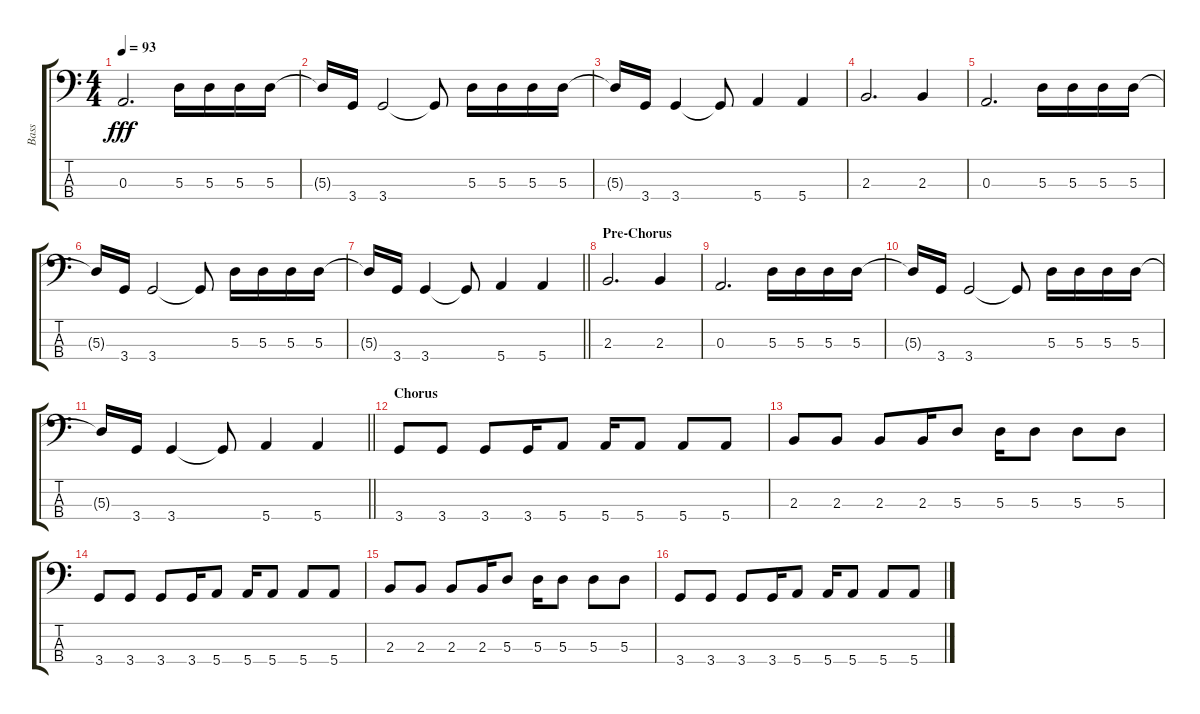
\track ("Bass" "Bass") {instrument electricbasspick}
\staff {score tabs}
\tuning (G2 D2 A1 E1) {hide}
\ts (4 4)
\tempo 93
\clef f4
\ks c
0.3.2{d dy fff} 5.3.16 5.3.16 5.3.16 5.3.16 |
5.3{t}.16 3.4.16 3.4.2 3.4{t}.8 5.3.16 5.3.16 5.3.16 5.3.16 |
5.3{t}.16 3.4.16 3.4.4 3.4{t}.8 5.4.4 5.4.4 |
2.3.2{d} 2.3.4 |
0.3.2{d} 5.3.16 5.3.16 5.3.16 5.3.16 |
5.3{t}.16 3.4.16 3.4.2 3.4{t}.8 5.3.16 5.3.16 5.3.16 5.3.16 |
\barLineRight lightlight
5.3{t}.16 3.4.16 3.4.4 3.4{t}.8 5.4.4 5.4.4 |
\section ("" "Pre-Chorus")
2.3.2{d} 2.3.4 |
0.3.2{d} 5.3.16 5.3.16 5.3.16 5.3.16 |
5.3{t}.16 3.4.16 3.4.2 3.4{t}.8 5.3.16 5.3.16 5.3.16 5.3.16 |
\barLineRight lightlight
5.3{t}.16 3.4.16 3.4.4 3.4{t}.8 5.4.4 5.4.4 |
\section ("" "Chorus")
3.4.8 3.4.8 3.4.8 3.4.16 5.4.8 5.4.16 5.4.8 5.4.8 5.4.8 |
2.3.8 2.3.8 2.3.8 2.3.16 5.3.8 5.3.16 5.3.8 5.3.8 5.3.8 |
3.4.8 3.4.8 3.4.8 3.4.16 5.4.8 5.4.16 5.4.8 5.4.8 5.4.8 |
2.3.8 2.3.8 2.3.8 2.3.16 5.3.8 5.3.16 5.3.8 5.3.8 5.3.8 |
3.4.8 3.4.8 3.4.8 3.4.16 5.4.8 5.4.16 5.4.8 5.4.8 5.4.8
